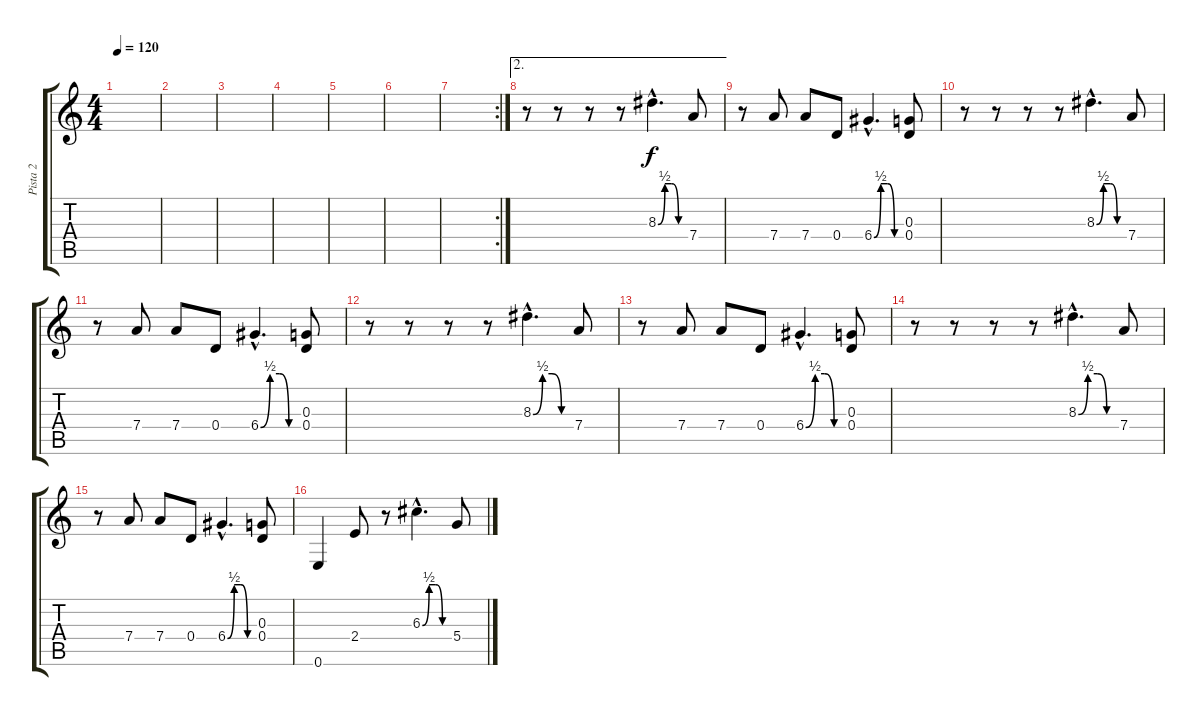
\track ("Pista 2" "Pista 2") {instrument overdrivenguitar}
\staff {score tabs}
\tuning (E4 B3 G3 D3 A2 E2) {hide}
\ts (4 4)
\tempo 120
\clef g2
\ks c
|
|
|
|
|
|
\rc 2
|
\ae 2
r.8 r.8 r.8 r.8 8.3{be (custom 0 0 15 2 30 2 45 0 60 0) hac}.4{d} 7.4.8 |
r.8 7.4.8 7.4.8 0.4.8 6.4{be (custom 0 0 15 2 30 2 45 0 60 0) hac}.4{d} (0.3 0.4).8 |
r.8 r.8 r.8 r.8 8.3{be (custom 0 0 15 2 30 2 45 0 60 0) hac}.4{d} 7.4.8 |
r.8 7.4.8 7.4.8 0.4.8 6.4{be (custom 0 0 15 2 30 2 45 0 60 0) hac}.4{d} (0.3 0.4).8 |
r.8 r.8 r.8 r.8 8.3{be (custom 0 0 15 2 30 2 45 0 60 0) hac}.4{d} 7.4.8 |
r.8 7.4.8 7.4.8 0.4.8 6.4{be (custom 0 0 15 2 30 2 45 0 60 0) hac}.4{d} (0.3 0.4).8 |
r.8 r.8 r.8 r.8 8.3{be (custom 0 0 15 2 30 2 45 0 60 0) hac}.4{d} 7.4.8 |
r.8 7.4.8 7.4.8 0.4.8 6.4{be (custom 0 0 15 2 30 2 45 0 60 0) hac}.4{d} (0.3 0.4).8 |
0.6.4 2.4.8 r.8 6.3{be (custom 0 0 15 2 30 2 45 0 60 0) hac}.4{d} 5.4.8
